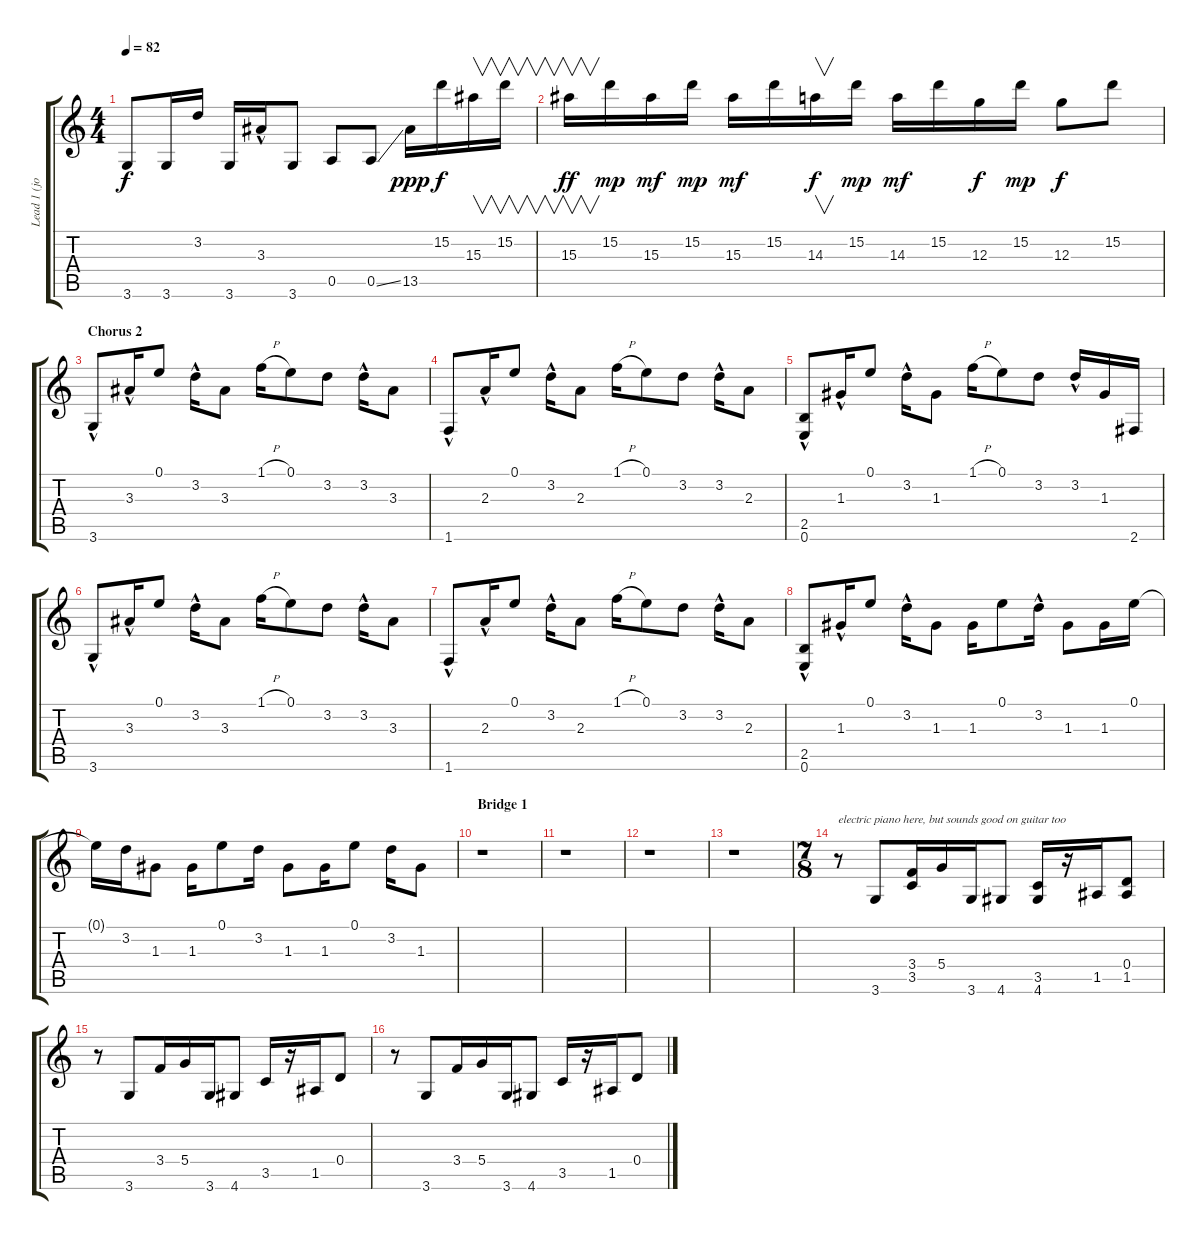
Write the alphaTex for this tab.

\track ("Lead 1 (jonny)" "Lead 1 (jo") {instrument electricguitarjazz}
\staff {score tabs}
\tuning (E4 B3 G3 D3 A2 E2) {hide}
\ts (4 4)
\tempo 82
\clef g2
\ks c
3.6.8{dy f} 3.6.16 3.2.16 3.6.16 3.3{hac}.16 3.6.8 0.5.8 0.5{ss}.8 13.5.16{dy ppp} 15.2.16{dy f} 15.3.16{v} 15.2.16{v} |
15.3.16{v dy ff} 15.2.16{dy mp} 15.3.16{dy mf} 15.2.16{dy mp} 15.3.16{dy mf} 15.2.16 14.3.16{v dy f} 15.2.16{dy mp} 14.3.16{dy mf} 15.2.16 12.3.16{dy f} 15.2.16{dy mp} 12.3.8{dy f} 15.2.8 |
\section ("" "Chorus 2")
3.6{hac}.8 3.3{hac}.16 0.1.8 3.2{hac}.16 3.3.8 1.1{h}.16 0.1.8 3.2.8 3.2{hac}.16 3.3.8 |
1.6{hac}.8 2.3{hac}.16 0.1.8 3.2{hac}.16 2.3.8 1.1{h}.16 0.1.8 3.2.8 3.2{hac}.16 2.3.8 |
(2.5{hac} 0.6{hac}).8 1.3{hac}.16 0.1.8 3.2{hac}.16 1.3.8 1.1{h}.16 0.1.8 3.2.8 3.2{hac}.16 1.3.16 2.6.16 |
3.6{hac}.8 3.3{hac}.16 0.1.8 3.2{hac}.16 3.3.8 1.1{h}.16 0.1.8 3.2.8 3.2{hac}.16 3.3.8 |
1.6{hac}.8 2.3{hac}.16 0.1.8 3.2{hac}.16 2.3.8 1.1{h}.16 0.1.8 3.2.8 3.2{hac}.16 2.3.8 |
(2.5{hac} 0.6{hac}).8 1.3{hac}.16 0.1.8 3.2{hac}.16 1.3.8 1.3.16 0.1.8 3.2{hac}.16 1.3.8 1.3.16 0.1.16 |
0.1{t}.16 3.2.16 1.3.8 1.3.16 0.1.8 3.2.16 1.3.8 1.3.16 0.1.8 3.2.16 1.3.8 |
\section ("" "Bridge 1")
r.1 |
r.1 |
r.1 |
r.1 |
\ts (7 8)
r.8{txt "electric piano here, but sounds good on guitar too" volume 13 instrument electricguitarmuted} 3.6.8 (3.4 3.5).16 5.4.16 3.6.16 4.6.8 (3.5 4.6).16 r.16 1.5.16 (0.4 1.5).8 |
r.8 3.6.8 3.4.16 5.4.16 3.6.16 4.6.8 3.5.16 r.16 1.5.16 0.4.8 |
r.8 3.6.8 3.4.16 5.4.16 3.6.16 4.6.8 3.5.16 r.16 1.5.16 0.4.8
